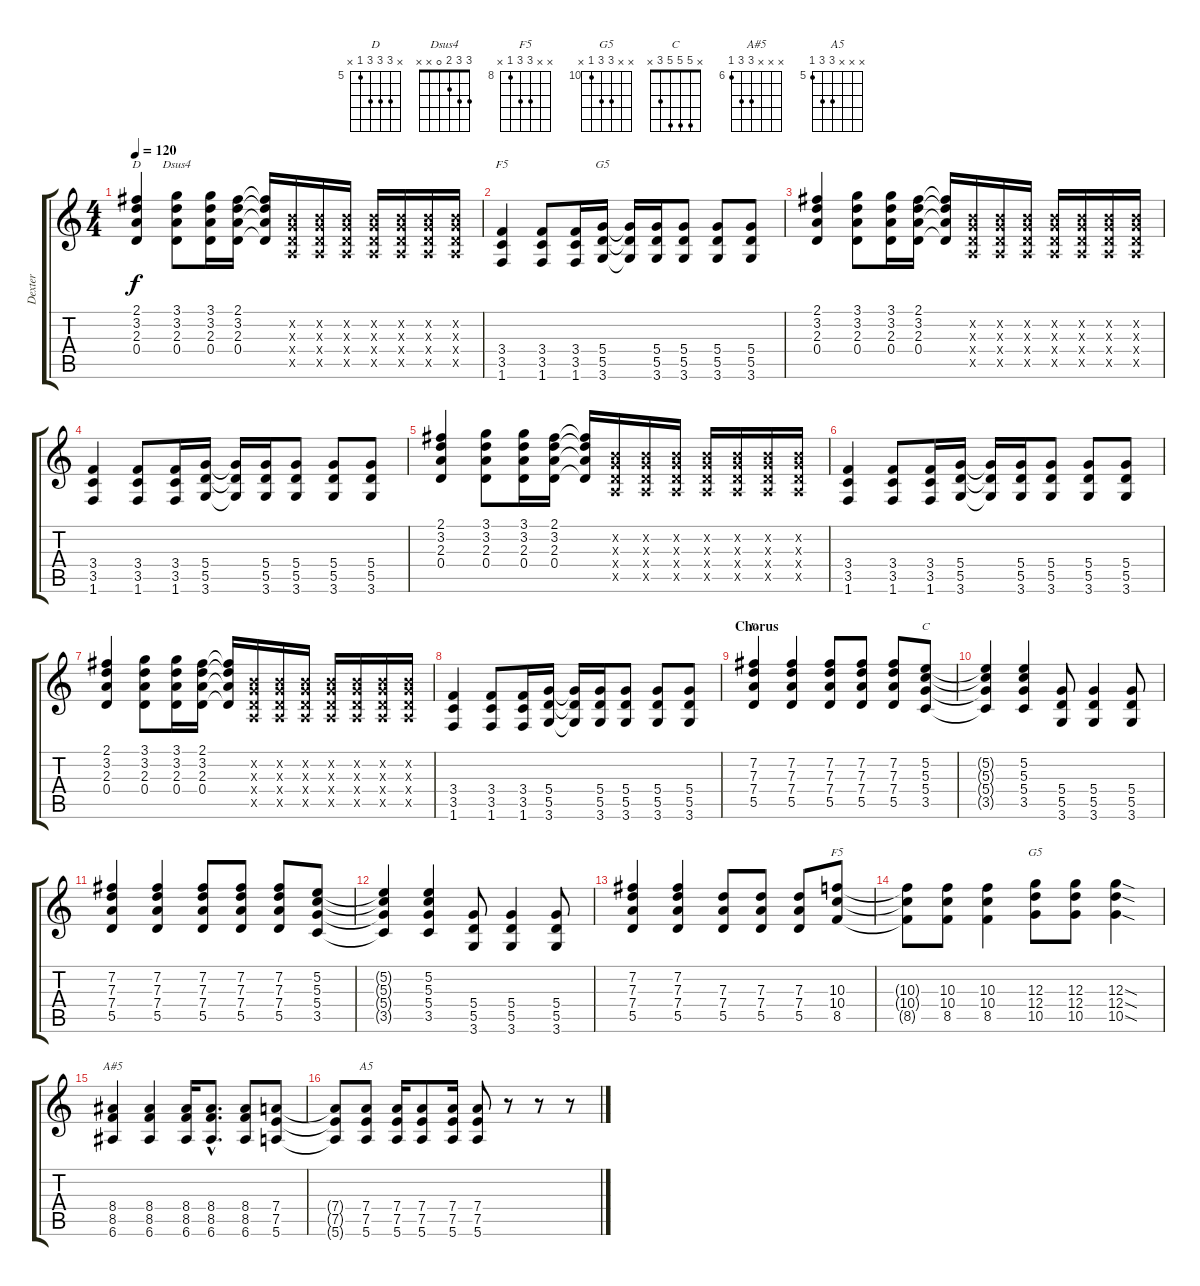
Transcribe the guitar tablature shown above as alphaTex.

\track ("Dexter" "Dexter") {instrument distortionguitar}
\staff {score tabs}
\tuning (E4 B3 G3 D3 A2 E2) {hide}
\chord ("D" 2 3 2 0 x x)
\chord ("Dsus4" 3 3 2 0 x x)
\chord ("F5" x x x 3 3 1)
\chord ("G5" x x x 5 5 3)
\chord ("D" x 7 7 7 5 x) {firstfret 5}
\chord ("C" x 5 5 5 3 x)
\chord ("F5" x x 10 10 8 x) {firstfret 8}
\chord ("G5" x x 12 12 10 x) {firstfret 10}
\chord ("A#5" x x x 8 8 6) {firstfret 6}
\chord ("A5" x x x 7 7 5) {firstfret 5}
\ts (4 4)
\tempo 120
\clef g2
\ks c
(2.1 3.2 2.3 0.4).4{ch "D" dy f} (3.1 3.2 2.3 0.4).8{ch "Dsus4"} (3.1 3.2 2.3 0.4).16 (2.1 3.2 2.3 0.4).16 (2.1{t} 3.2{t} 2.3{t} 0.4{t}).16 (0.2{x} 0.3{x} 0.4{x} 0.5{x}).16 (0.2{x} 0.3{x} 0.4{x} 0.5{x}).16 (0.2{x} 0.3{x} 0.4{x} 0.5{x}).16 (0.2{x} 0.3{x} 0.4{x} 0.5{x}).16 (0.2{x} 0.3{x} 0.4{x} 0.5{x}).16 (0.2{x} 0.3{x} 0.4{x} 0.5{x}).16 (0.2{x} 0.3{x} 0.4{x} 0.5{x}).16 |
(3.4 3.5 1.6).4{ch "F5"} (3.4 3.5 1.6).8 (3.4 3.5 1.6).16 (5.4 5.5 3.6).16{ch "G5"} (5.4{t} 5.5{t} 3.6{t}).16 (5.4 5.5 3.6).16 (5.4 5.5 3.6).8 (5.4 5.5 3.6).8 (5.4 5.5 3.6).8 |
(2.1 3.2 2.3 0.4).4 (3.1 3.2 2.3 0.4).8 (3.1 3.2 2.3 0.4).16 (2.1 3.2 2.3 0.4).16 (2.1{t} 3.2{t} 2.3{t} 0.4{t}).16 (0.2{x} 0.3{x} 0.4{x} 0.5{x}).16 (0.2{x} 0.3{x} 0.4{x} 0.5{x}).16 (0.2{x} 0.3{x} 0.4{x} 0.5{x}).16 (0.2{x} 0.3{x} 0.4{x} 0.5{x}).16 (0.2{x} 0.3{x} 0.4{x} 0.5{x}).16 (0.2{x} 0.3{x} 0.4{x} 0.5{x}).16 (0.2{x} 0.3{x} 0.4{x} 0.5{x}).16 |
(3.4 3.5 1.6).4 (3.4 3.5 1.6).8 (3.4 3.5 1.6).16 (5.4 5.5 3.6).16 (5.4{t} 5.5{t} 3.6{t}).16 (5.4 5.5 3.6).16 (5.4 5.5 3.6).8 (5.4 5.5 3.6).8 (5.4 5.5 3.6).8 |
(2.1 3.2 2.3 0.4).4 (3.1 3.2 2.3 0.4).8 (3.1 3.2 2.3 0.4).16 (2.1 3.2 2.3 0.4).16 (2.1{t} 3.2{t} 2.3{t} 0.4{t}).16 (0.2{x} 0.3{x} 0.4{x} 0.5{x}).16 (0.2{x} 0.3{x} 0.4{x} 0.5{x}).16 (0.2{x} 0.3{x} 0.4{x} 0.5{x}).16 (0.2{x} 0.3{x} 0.4{x} 0.5{x}).16 (0.2{x} 0.3{x} 0.4{x} 0.5{x}).16 (0.2{x} 0.3{x} 0.4{x} 0.5{x}).16 (0.2{x} 0.3{x} 0.4{x} 0.5{x}).16 |
(3.4 3.5 1.6).4 (3.4 3.5 1.6).8 (3.4 3.5 1.6).16 (5.4 5.5 3.6).16 (5.4{t} 5.5{t} 3.6{t}).16 (5.4 5.5 3.6).16 (5.4 5.5 3.6).8 (5.4 5.5 3.6).8 (5.4 5.5 3.6).8 |
(2.1 3.2 2.3 0.4).4 (3.1 3.2 2.3 0.4).8 (3.1 3.2 2.3 0.4).16 (2.1 3.2 2.3 0.4).16 (2.1{t} 3.2{t} 2.3{t} 0.4{t}).16 (0.2{x} 0.3{x} 0.4{x} 0.5{x}).16 (0.2{x} 0.3{x} 0.4{x} 0.5{x}).16 (0.2{x} 0.3{x} 0.4{x} 0.5{x}).16 (0.2{x} 0.3{x} 0.4{x} 0.5{x}).16 (0.2{x} 0.3{x} 0.4{x} 0.5{x}).16 (0.2{x} 0.3{x} 0.4{x} 0.5{x}).16 (0.2{x} 0.3{x} 0.4{x} 0.5{x}).16 |
(3.4 3.5 1.6).4 (3.4 3.5 1.6).8 (3.4 3.5 1.6).16 (5.4 5.5 3.6).16 (5.4{t} 5.5{t} 3.6{t}).16 (5.4 5.5 3.6).16 (5.4 5.5 3.6).8 (5.4 5.5 3.6).8 (5.4 5.5 3.6).8 |
\section ("" "Chorus")
(7.2 7.3 7.4 5.5).4{ch "D"} (7.2 7.3 7.4 5.5).4 (7.2 7.3 7.4 5.5).8 (7.2 7.3 7.4 5.5).8 (7.2 7.3 7.4 5.5).8 (5.2 5.3 5.4 3.5).8{ch "C"} |
(5.2{t} 5.3{t} 5.4{t} 3.5{t}).4 (5.2 5.3 5.4 3.5).4 (5.4 5.5 3.6).8 (5.4 5.5 3.6).4 (5.4 5.5 3.6).8 |
(7.2 7.3 7.4 5.5).4 (7.2 7.3 7.4 5.5).4 (7.2 7.3 7.4 5.5).8 (7.2 7.3 7.4 5.5).8 (7.2 7.3 7.4 5.5).8 (5.2 5.3 5.4 3.5).8 |
(5.2{t} 5.3{t} 5.4{t} 3.5{t}).4 (5.2 5.3 5.4 3.5).4 (5.4 5.5 3.6).8 (5.4 5.5 3.6).4 (5.4 5.5 3.6).8 |
(7.2 7.3 7.4 5.5).4 (7.2 7.3 7.4 5.5).4 (7.3 7.4 5.5).8 (7.3 7.4 5.5).8 (7.3 7.4 5.5).8 (10.3 10.4 8.5).8{ch "F5"} |
(10.3{t} 10.4{t} 8.5{t}).8 (10.3 10.4 8.5).8 (10.3 10.4 8.5).4 (12.3 12.4 10.5).8{ch "G5"} (12.3 12.4 10.5).8 (12.3{sod} 12.4{sod} 10.5{sod}).4 |
(8.4 8.5 6.6).4{ch "A#5"} (8.4 8.5 6.6).4 (8.4 8.5 6.6).16 (8.4{hac} 8.5{hac} 6.6{hac}).8{d} (8.4 8.5 6.6).8 (7.4 7.5 5.6).8 |
(7.4{t} 7.5{t} 5.6{t}).8 (7.4 7.5 5.6).8{ch "A5"} (7.4 7.5 5.6).16 (7.4 7.5 5.6).8 (7.4 7.5 5.6).16 (7.4 7.5 5.6).8 r.8 r.8 r.8
